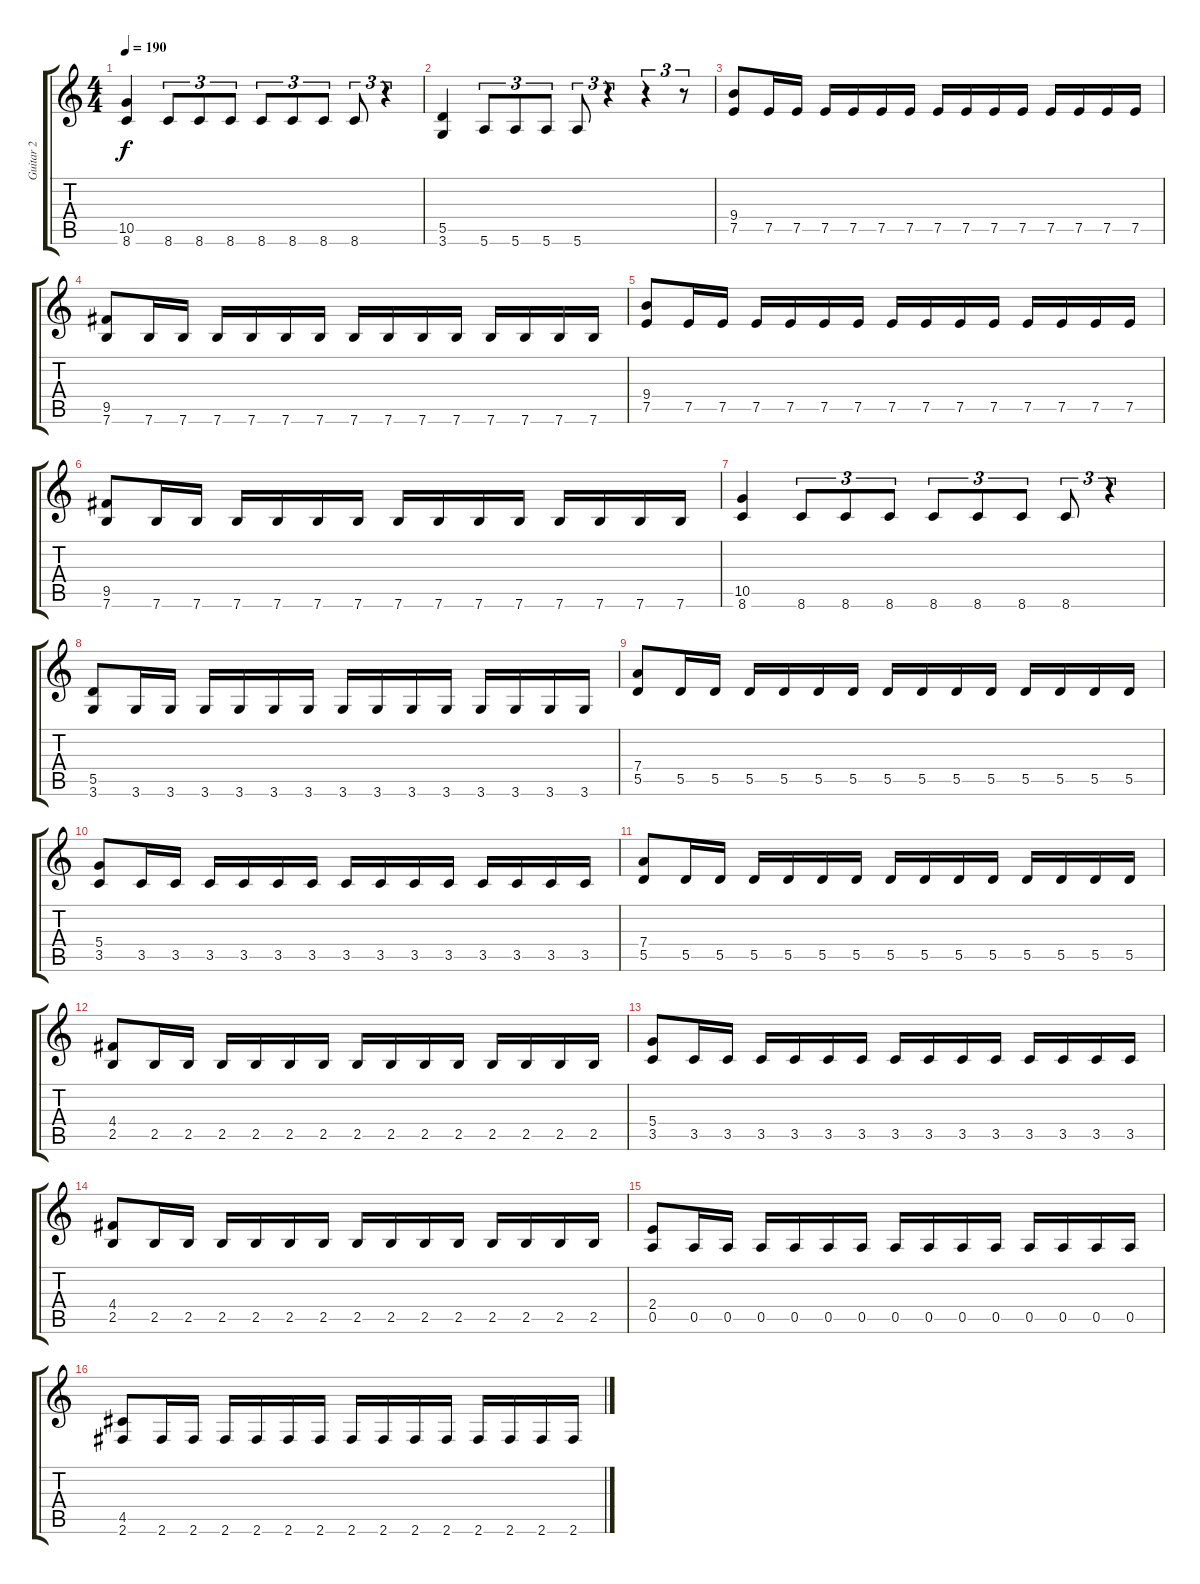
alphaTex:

\track ("Guitar 2" "Guitar 2") {instrument distortionguitar}
\staff {score tabs}
\tuning (E4 B3 G3 D3 A2 E2) {hide}
\ts (4 4)
\tempo 190
\clef g2
\ks c
(10.5 8.6).4{dy f} 8.6.8{tu (3 2)} 8.6.8{tu (3 2)} 8.6.8{tu (3 2)} 8.6.8{tu (3 2)} 8.6.8{tu (3 2)} 8.6.8{tu (3 2)} 8.6.8{tu (3 2)} r.4{tu (3 2)} |
(5.5 3.6).4 5.6.8{tu (3 2)} 5.6.8{tu (3 2)} 5.6.8{tu (3 2)} 5.6.8{tu (3 2)} r.4{tu (3 2)} r.4{tu (3 2)} r.8{tu (3 2)} |
(9.4 7.5).8 7.5.16 7.5.16 7.5.16 7.5.16 7.5.16 7.5.16 7.5.16 7.5.16 7.5.16 7.5.16 7.5.16 7.5.16 7.5.16 7.5.16 |
(9.5 7.6).8 7.6.16 7.6.16 7.6.16 7.6.16 7.6.16 7.6.16 7.6.16 7.6.16 7.6.16 7.6.16 7.6.16 7.6.16 7.6.16 7.6.16 |
(9.4 7.5).8 7.5.16 7.5.16 7.5.16 7.5.16 7.5.16 7.5.16 7.5.16 7.5.16 7.5.16 7.5.16 7.5.16 7.5.16 7.5.16 7.5.16 |
(9.5 7.6).8 7.6.16 7.6.16 7.6.16 7.6.16 7.6.16 7.6.16 7.6.16 7.6.16 7.6.16 7.6.16 7.6.16 7.6.16 7.6.16 7.6.16 |
(10.5 8.6).4 8.6.8{tu (3 2)} 8.6.8{tu (3 2)} 8.6.8{tu (3 2)} 8.6.8{tu (3 2)} 8.6.8{tu (3 2)} 8.6.8{tu (3 2)} 8.6.8{tu (3 2)} r.4{tu (3 2)} |
(5.5 3.6).8 3.6.16 3.6.16 3.6.16 3.6.16 3.6.16 3.6.16 3.6.16 3.6.16 3.6.16 3.6.16 3.6.16 3.6.16 3.6.16 3.6.16 |
(7.4 5.5).8 5.5.16 5.5.16 5.5.16 5.5.16 5.5.16 5.5.16 5.5.16 5.5.16 5.5.16 5.5.16 5.5.16 5.5.16 5.5.16 5.5.16 |
(5.4 3.5).8 3.5.16 3.5.16 3.5.16 3.5.16 3.5.16 3.5.16 3.5.16 3.5.16 3.5.16 3.5.16 3.5.16 3.5.16 3.5.16 3.5.16 |
(7.4 5.5).8 5.5.16 5.5.16 5.5.16 5.5.16 5.5.16 5.5.16 5.5.16 5.5.16 5.5.16 5.5.16 5.5.16 5.5.16 5.5.16 5.5.16 |
(4.4 2.5).8 2.5.16 2.5.16 2.5.16 2.5.16 2.5.16 2.5.16 2.5.16 2.5.16 2.5.16 2.5.16 2.5.16 2.5.16 2.5.16 2.5.16 |
(5.4 3.5).8 3.5.16 3.5.16 3.5.16 3.5.16 3.5.16 3.5.16 3.5.16 3.5.16 3.5.16 3.5.16 3.5.16 3.5.16 3.5.16 3.5.16 |
(4.4 2.5).8 2.5.16 2.5.16 2.5.16 2.5.16 2.5.16 2.5.16 2.5.16 2.5.16 2.5.16 2.5.16 2.5.16 2.5.16 2.5.16 2.5.16 |
(2.4 0.5).8 0.5.16 0.5.16 0.5.16 0.5.16 0.5.16 0.5.16 0.5.16 0.5.16 0.5.16 0.5.16 0.5.16 0.5.16 0.5.16 0.5.16 |
(4.5 2.6).8 2.6.16 2.6.16 2.6.16 2.6.16 2.6.16 2.6.16 2.6.16 2.6.16 2.6.16 2.6.16 2.6.16 2.6.16 2.6.16 2.6.16
